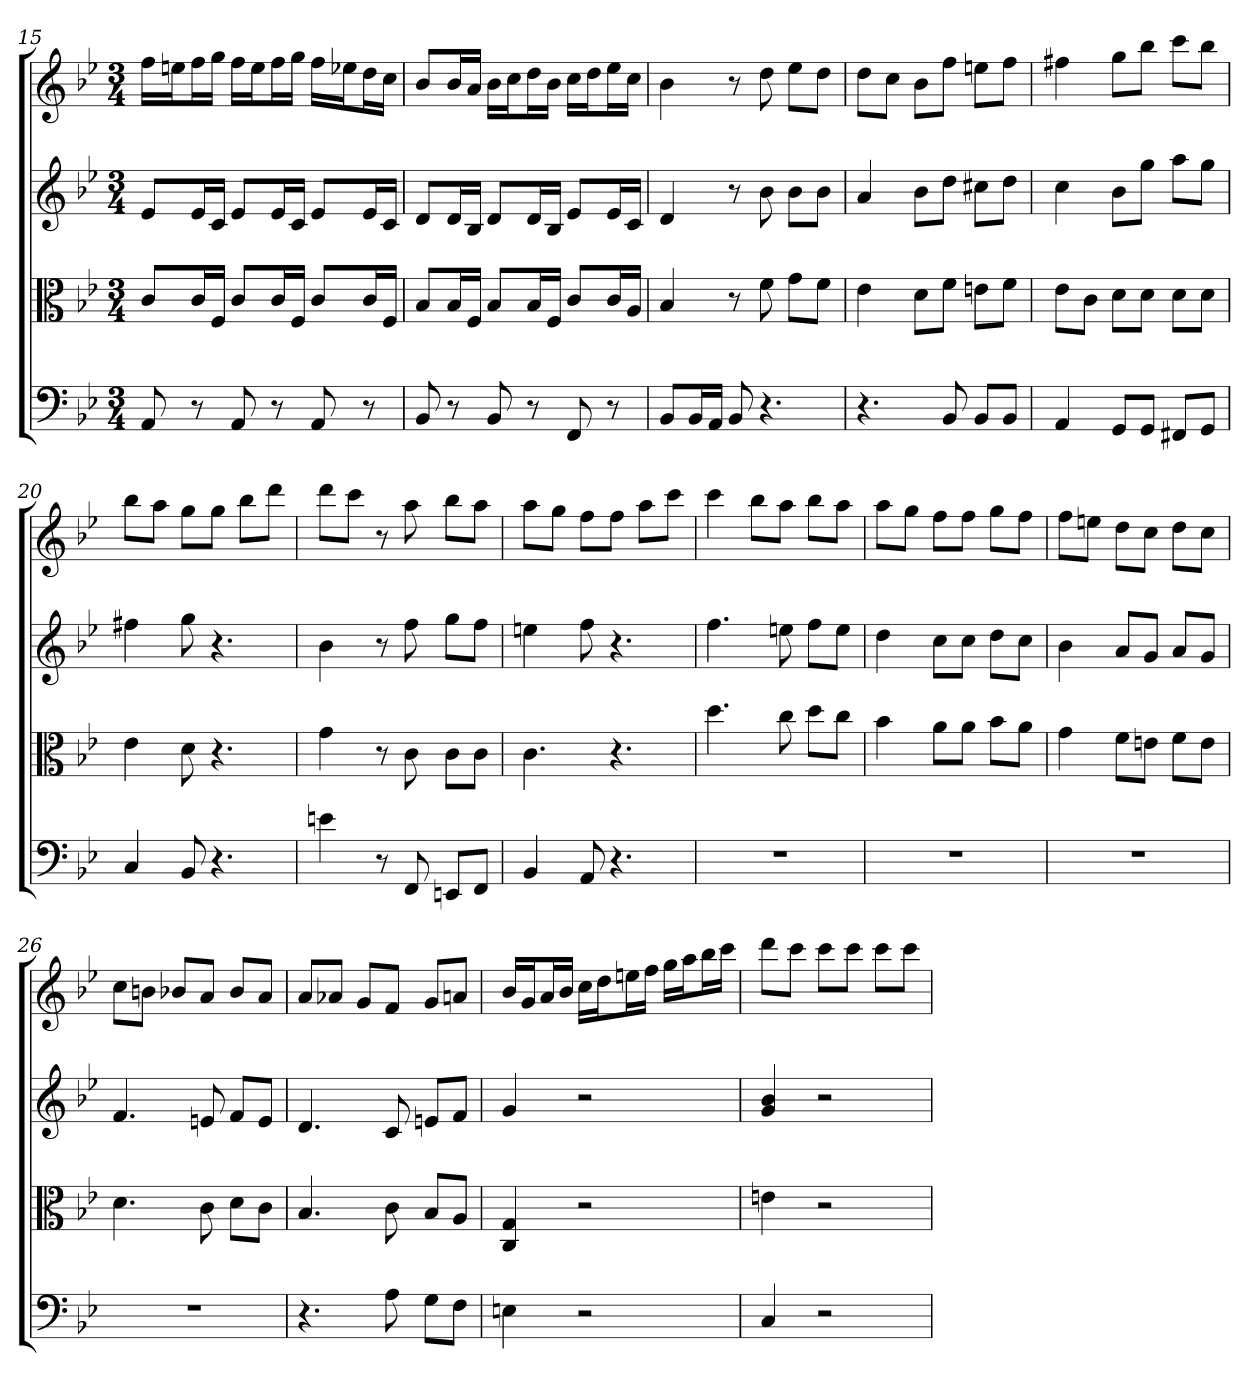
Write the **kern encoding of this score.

**kern	**kern	**kern	**kern
*part4	*part3	*part2	*part1
*staff4	*staff3	*staff2	*staff1
*clefF4	*clefC3	*	*
*k[b-e-]	*k[b-e-]	*k[b-e-]	*k[b-e-]
*B-:	*B-:	*B-:	*B-:
*M3/4	*M3/4	*M3/4	*M3/4
=15	=15	=15	=15
8AA	8c/L	8e-L	16ffLL
.	.	.	16eenJ
8r	16c/L	16e-L	16ffL
.	16F/JJ	16cJJ	16ggJJ
8AA	8c/L	8e-L	16ffLL
.	.	.	16eeJ
8r	16c/L	16e-L	16ffL
.	16F/JJ	16cJJ	16ggJJ
8AA	8c/L	8e-L	16ffLL
.	.	.	16ee-XJ
8r	16c/L	16e-L	16ddL
.	16F/JJ	16cJJ	16ccJJ
=16	=16	=16	=16
8BB-	8B-/L	8dL	8b-L
8r	16B-/L	16dL	16b-L
.	16F/JJ	16B-JJ	16aJJ
8BB-	8B-/L	8dL	16b-LL
.	.	.	16ccJ
8r	16B-/L	16dL	16ddL
.	16F/JJ	16B-JJ	16b-JJ
8FF	8c/L	8e-L	16ccLL
.	.	.	16ddJ
8r	16c/L	16e-L	16ee-L
.	16A/JJ	16cJJ	16ccJJ
=17	=17	=17	=17
8BB-/L	4B-	4d	4b-
16BB-/L	.	.	.
16AA/JJ	.	.	.
8BB-	8r	8r	8r
4.r	8f	8b-	8dd
.	8g\L	8b-L	8ee-L
.	8f\J	8b-J	8ddJ
=18	=18	=18	=18
4.r	4e-	4a	8ddL
.	.	.	8ccJ
.	8d\L	8b-L	8b-L
8BB-	8f\J	8ddJ	8ffJ
8BB-/L	8en\L	8cc#XL	8eenL
8BB-/J	8f\J	8ddJ	8ffJ
=19	=19	=19	=19
4AA	8e-\L	4cc	4ff#X
.	8c\J	.	.
8GG/L	8d\L	8b-L	8ggL
8GG/J	8d\J	8ggJ	8bb-J
8FF#X/L	8d\L	8aaL	8cccL
8GG/J	8d\J	8ggJ	8bb-J
=20	=20	=20	=20
4C	4e-	4ff#X	8bb-L
.	.	.	8aaJ
8BB-	8d	8gg	8ggL
4.r	4.r	4.r	8ggJ
.	.	.	8bb-L
.	.	.	8dddJ
=21	=21	=21	=21
4en	4g	4b-	8dddL
.	.	.	8cccJ
8r	8r	8r	8r
8FF	8c	8ff	8aa
8EEn/L	8c\L	8ggL	8bb-L
8FF/J	8c\J	8ffJ	8aaJ
=22	=22	=22	=22
4BB-	4.c	4een	8aaL
.	.	.	8ggJ
8AA	.	8ff	8ffL
4.r	4.r	4.r	8ffJ
.	.	.	8aaL
.	.	.	8cccJ
=23	=23	=23	=23
2.r	4.dd	4.ff	4ccc
.	.	.	8bb-L
.	8cc	8een	8aaJ
.	8dd\L	8ffL	8bb-L
.	8cc\J	8eeJ	8aaJ
=24	=24	=24	=24
2.r	4b-	4dd	8aaL
.	.	.	8ggJ
.	8a\L	8ccL	8ffL
.	8a\J	8ccJ	8ffJ
.	8b-\L	8ddL	8ggL
.	8a\J	8ccJ	8ffJ
=25	=25	=25	=25
2.r	4g	4b-	8ffL
.	.	.	8eenJ
.	8f\L	8aL	8ddL
.	8en\J	8gJ	8ccJ
.	8f\L	8aL	8ddL
.	8e\J	8gJ	8ccJ
=26	=26	=26	=26
2.r	4.d	4.f	8ccL
.	.	.	8bnJ
.	.	.	8b-XL
.	8c	8en	8aJ
.	8d\L	8fL	8b-L
.	8c\J	8eJ	8aJ
=27	=27	=27	=27
4.r	4.B-	4.d	8aL
.	.	.	8a-XJ
.	.	.	8gL
8A	8c	8c	8fJ
8G\L	8B-/L	8enL	8gL
8F\J	8A/J	8fJ	8anJ
=28	=28	=28	=28
4En	4C 4G	4g	16b-LL
.	.	.	16gJ
.	.	.	16aL
.	.	.	16b-JJ
2r	2r	2r	16ccLL
.	.	.	16ddJ
.	.	.	16eenL
.	.	.	16ffJJ
.	.	.	16ggLL
.	.	.	16aaJ
.	.	.	16bb-L
.	.	.	16cccJJ
=29	=29	=29	=29
4C	4en	4g 4b-	8dddL
.	.	.	8cccJ
2r	2r	2r	8cccL
.	.	.	8cccJ
.	.	.	8cccL
.	.	.	8cccJ
=	=	=	=
*-	*-	*-	*-
